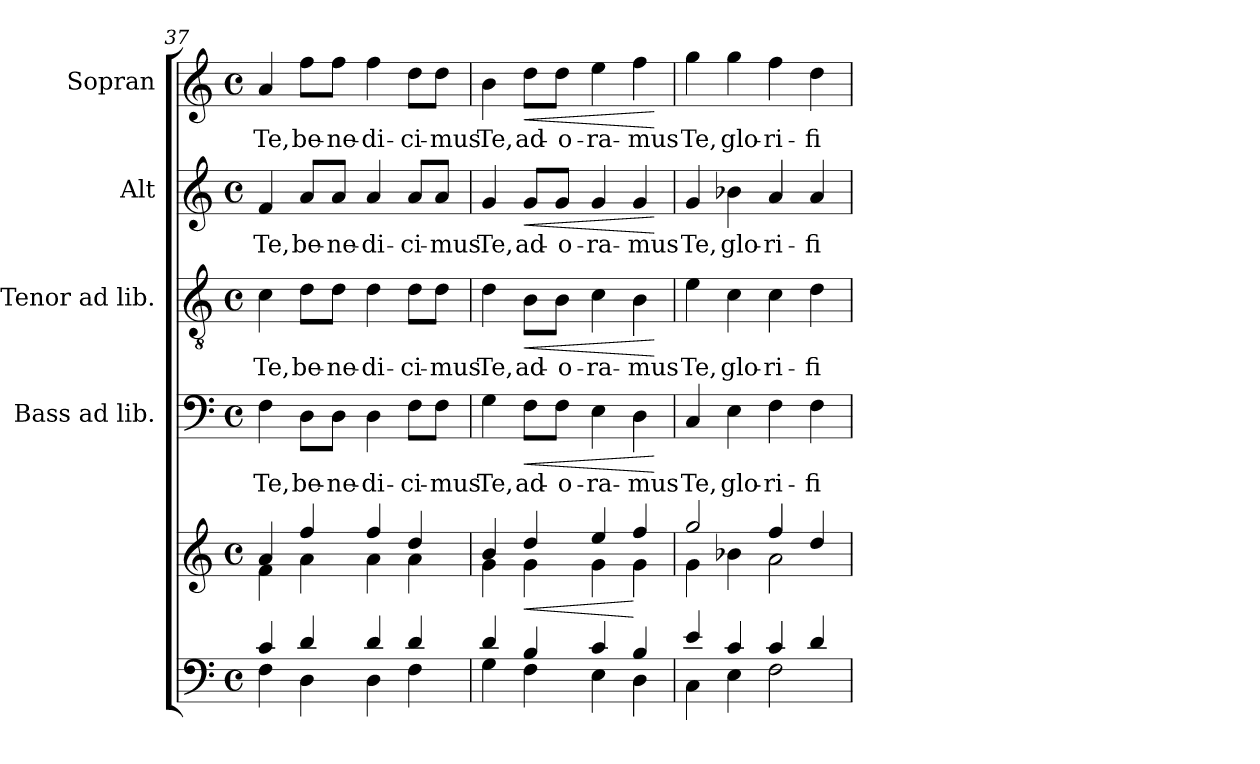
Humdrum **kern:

**kern	**kern	**dynam	**kern	**text	**dynam	**kern	**text	**dynam	**kern	**text	**dynam	**kern	**text	**dynam
*part5	*part5	*part5	*part4	*part4	*part4	*part3	*part3	*part3	*part2	*part2	*part2	*part1	*part1	*part1
*staff6	*staff5	*staff5/6	*staff4	*staff4	*staff4	*staff3	*staff3	*staff3	*staff2	*staff2	*staff2	*staff1	*staff1	*staff1
*	*	*	*I"Bass ad lib.	*	*	*I"Tenor ad lib.	*	*	*I"Alt	*	*	*I"Sopran	*	*
*	*	*	*I'B.	*	*	*I'T.	*	*	*I'A.	*	*	*I'S.	*	*
*clefF4	*clefG2	*	*clefF4	*	*	*clefGv2	*	*	*clefG2	*	*	*clefG2	*	*
*k[]	*k[]	*	*k[]	*	*	*k[]	*	*	*k[]	*	*	*k[]	*	*
*C:	*C:	*	*C:	*	*	*C:	*	*	*C:	*	*	*C:	*	*
*M4/4	*M4/4	*	*M4/4	*	*	*M4/4	*	*	*M4/4	*	*	*M4/4	*	*
*met(c)	*met(c)	*	*met(c)	*	*	*met(c)	*	*	*met(c)	*	*	*met(c)	*	*
=37	=37	=37	=37	=37	=37	=37	=37	=37	=37	=37	=37	=37	=37	=37
*^	*^	*	*	*	*	*	*	*	*	*	*	*	*	*
!	!	!	!	!	!	!LO:LY:b	!	!	!LO:LY:b	!	!	!LO:LY:b	!	!	!LO:LY:b	!
4c/	4F\	4a/	4f\	.	4F\	Te,	.	4c\	Te,	.	4f/	Te,	.	4a/	Te,	.
!	!	!	!	!	!	!LO:LY:b	!	!	!LO:LY:b	!	!	!LO:LY:b	!	!	!LO:LY:b	!
4d/	4D\	4ff/	4a\	.	8D\L	be-	.	8d\L	be-	.	8a/L	be-	.	8ff\L	be-	.
!	!	!	!	!	!	!LO:LY:b	!	!	!LO:LY:b	!	!	!LO:LY:b	!	!	!LO:LY:b	!
.	.	.	.	.	8D\J	-ne-	.	8d\J	-ne-	.	8a/J	-ne-	.	8ff\J	-ne-	.
!	!	!	!	!	!	!LO:LY:b	!	!	!LO:LY:b	!	!	!LO:LY:b	!	!	!LO:LY:b	!
4d/	4D\	4ff/	4a\	.	4D\	-di-	.	4d\	-di-	.	4a/	-di-	.	4ff\	-di-	.
!	!	!	!	!	!	!LO:LY:b	!	!	!LO:LY:b	!	!	!LO:LY:b	!	!	!LO:LY:b	!
4d/	4F\	4dd/	4a\	.	8F\L	-ci-	.	8d\L	-ci-	.	8a/L	-ci-	.	8dd\L	-ci-	.
!	!	!	!	!	!	!LO:LY:b	!	!	!LO:LY:b	!	!	!LO:LY:b	!	!	!LO:LY:b	!
.	.	.	.	.	8F\J	-mus	.	8d\J	-mus	.	8a/J	-mus	.	8dd\J	-mus	.
=38	=38	=38	=38	=38	=38	=38	=38	=38	=38	=38	=38	=38	=38	=38	=38	=38
!	!	!	!	!	!	!LO:LY:b	!	!	!LO:LY:b	!	!	!LO:LY:b	!	!	!LO:LY:b	!
4d/	4G\	4b/	4g\	.	4G\	Te,	.	4d\	Te,	.	4g/	Te,	.	4b\	Te,	.
!	!	!	!	!LO:HP:b	!	!LO:LY:b	!LO:HP:b	!	!LO:LY:b	!LO:HP:b	!	!LO:LY:b	!LO:HP:b	!	!LO:LY:b	!LO:HP:b
4B/	4F\	4dd/	4g\	<	8F\L	ad-	<	8B\L	ad-	<	8g/L	ad-	<	8dd\L	ad-	<
!	!	!	!	!	!	!LO:LY:b	!	!	!LO:LY:b	!	!	!LO:LY:b	!	!	!LO:LY:b	!
.	.	.	.	.	8F\J	-o-	.	8B\J	-o-	.	8g/J	-o-	.	8dd\J	-o-	.
!	!	!	!	!	!	!LO:LY:b	!	!	!LO:LY:b	!	!	!LO:LY:b	!	!	!LO:LY:b	!
4c/	4E\	4ee/	4g\	.	4E\	-ra-	.	4c\	-ra-	.	4g/	-ra-	.	4ee\	-ra-	.
!	!	!	!	!	!	!LO:LY:b	!	!	!LO:LY:b	!	!	!LO:LY:b	!	!	!LO:LY:b	!
4B/	4D\	4ff/	4g\	[	4D\	-mus	.	4B\	-mus	.	4g/	-mus	.	4ff\	-mus	.
*v	*v	*	*	*	*	*	*	*	*	*	*	*	*	*	*	*
*	*v	*v	*	*	*	*	*	*	*	*	*	*	*	*	*
.	.	.	.	.	[	.	.	[	.	.	[	.	.	[
=39	=39	=39	=39	=39	=39	=39	=39	=39	=39	=39	=39	=39	=39	=39
*^	*^	*	*	*	*	*	*	*	*	*	*	*	*	*
!	!	!	!	!	!	!LO:LY:b	!	!	!LO:LY:b	!	!	!LO:LY:b	!	!	!LO:LY:b	!
4e/	4C\	2gg/	4g\	.	4C/	Te,	.	4e\	Te,	.	4g/	Te,	.	4gg\	Te,	.
!	!	!	!	!	!	!LO:LY:b	!	!	!LO:LY:b	!	!	!LO:LY:b	!	!	!LO:LY:b	!
4c/	4E\	.	4b-X\	.	4E\	glo-	.	4c\	glo-	.	4b-X\	glo-	.	4gg\	glo-	.
!	!	!	!	!	!	!LO:LY:b	!	!	!LO:LY:b	!	!	!LO:LY:b	!	!	!LO:LY:b	!
4c/	2F\	4ff/	2a\	.	4F\	-ri-	.	4c\	-ri-	.	4a/	-ri-	.	4ff\	-ri-	.
!	!	!	!	!	!	!LO:LY:b	!	!	!LO:LY:b	!	!	!LO:LY:b	!	!	!LO:LY:b	!
4d/	.	4dd/	.	.	4F\	-fi-	.	4d\	-fi-	.	4a/	-fi-	.	4dd\	-fi-	.
*v	*v	*	*	*	*	*	*	*	*	*	*	*	*	*	*	*
*	*v	*v	*	*	*	*	*	*	*	*	*	*	*	*	*
=	=	=	=	=	=	=	=	=	=	=	=	=	=	=
*-	*-	*-	*-	*-	*-	*-	*-	*-	*-	*-	*-	*-	*-	*-
